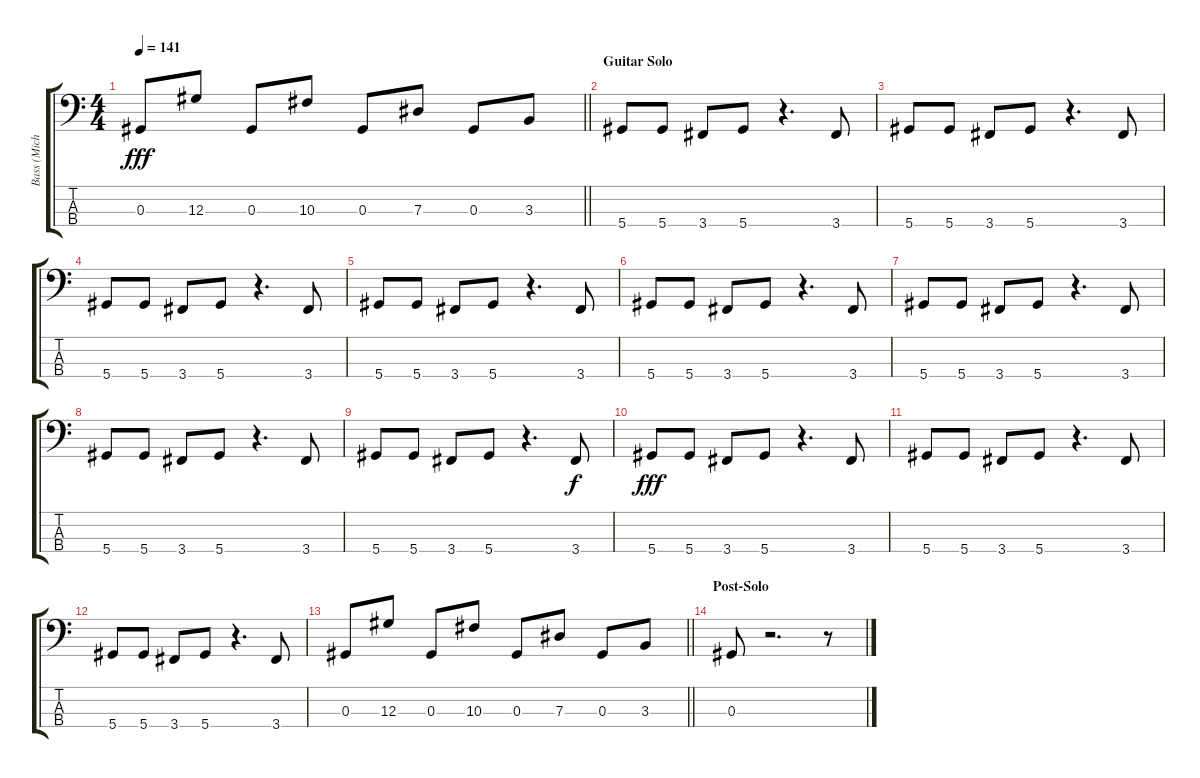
\track ("Bass (Michael Anthony)" "Bass (Mich") {instrument electricbassfinger}
\staff {score tabs}
\tuning (Gb2 Db2 Ab1 Eb1) {hide}
\ts (4 4)
\tempo 141
\clef f4
\barLineRight lightlight
\ks c
0.3.8{dy fff} 12.3.8 0.3.8 10.3.8 0.3.8 7.3.8 0.3.8 3.3.8 |
\section ("" "Guitar Solo")
5.4.8 5.4.8 3.4.8 5.4.8 r.4{d} 3.4.8 |
5.4.8 5.4.8 3.4.8 5.4.8 r.4{d} 3.4.8 |
5.4.8 5.4.8 3.4.8 5.4.8 r.4{d} 3.4.8 |
5.4.8 5.4.8 3.4.8 5.4.8 r.4{d} 3.4.8 |
5.4.8 5.4.8 3.4.8 5.4.8 r.4{d} 3.4.8 |
5.4.8 5.4.8 3.4.8 5.4.8 r.4{d} 3.4.8 |
5.4.8 5.4.8 3.4.8 5.4.8 r.4{d} 3.4.8 |
5.4.8 5.4.8 3.4.8 5.4.8 r.4{d} 3.4.8{dy f} |
5.4.8{dy fff} 5.4.8 3.4.8 5.4.8 r.4{d} 3.4.8 |
5.4.8 5.4.8 3.4.8 5.4.8 r.4{d} 3.4.8 |
5.4.8 5.4.8 3.4.8 5.4.8 r.4{d} 3.4.8 |
\barLineRight lightlight
0.3.8 12.3.8 0.3.8 10.3.8 0.3.8 7.3.8 0.3.8 3.3.8 |
\section ("" "Post-Solo")
0.3.8 r.2{d} r.8
